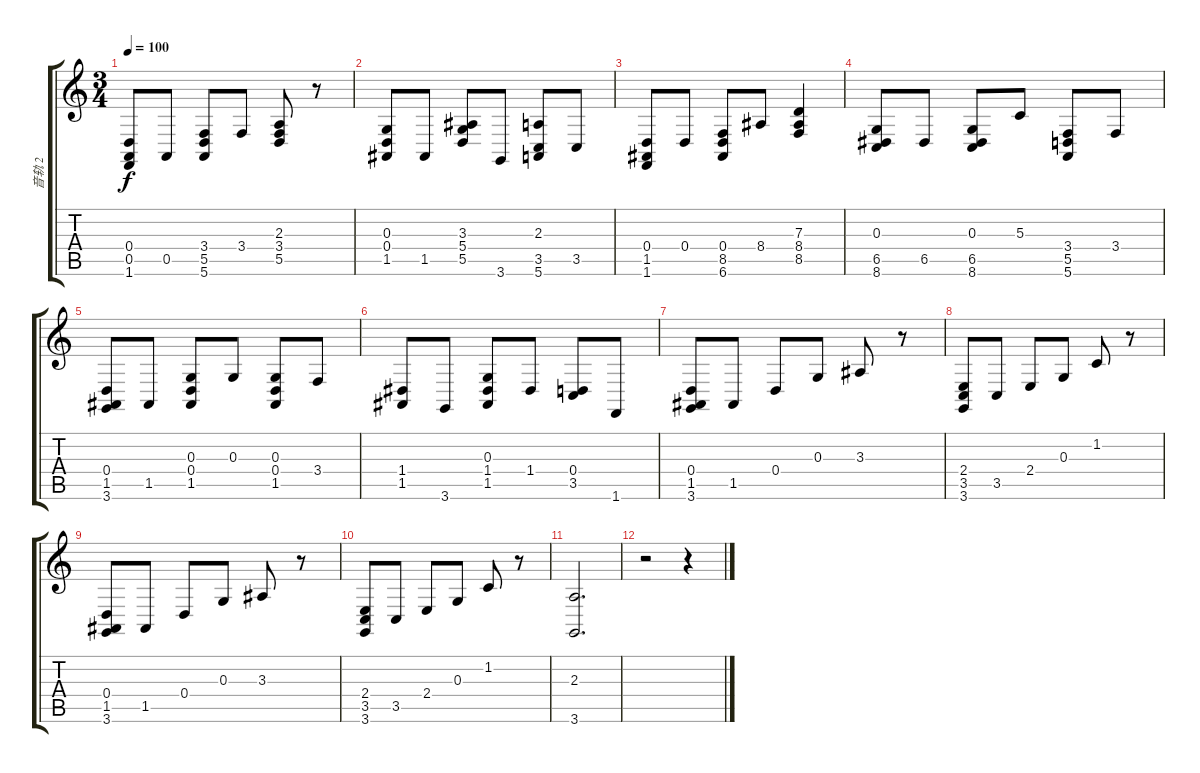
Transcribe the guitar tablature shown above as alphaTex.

\track ("音轨 2" "音轨 2") {instrument acousticgrandpiano}
\staff {score tabs}
\tuning (E4 B3 G3 D3 A2 E2) {hide}
\ts (3 4)
\tempo 100
\clef g2
\ks c
(0.4 0.5 1.6).8{dy f} 0.5.8 (3.4 5.5 5.6).8 3.4.8 (2.3 3.4 5.5).8 r.8 |
(0.3 0.4 1.5).8 1.5.8 (3.3 5.4 5.5).8 3.6.8 (2.3 3.5 5.6).8 3.5.8 |
(0.4 1.5 1.6).8 0.4.8 (0.4 8.5 6.6).8 8.4.8 (7.3 8.4 8.5).4 |
(0.3 6.5 8.6).8 6.5.8 (0.3 6.5 8.6).8 5.3.8 (3.4 5.5 5.6).8 3.4.8 |
(0.4 1.5 3.6).8 1.5.8 (0.3 0.4 1.5).8 0.3.8 (0.3 0.4 1.5).8 3.4.8 |
(1.4 1.5).8 3.6.8 (0.3 1.4 1.5).8 1.4.8 (0.4 3.5).8 1.6.8 |
(0.4 1.5 3.6).8 1.5.8 0.4.8 0.3.8 3.3.8 r.8 |
(2.4 3.5 3.6).8 3.5.8 2.4.8 0.3.8 1.2.8 r.8 |
(0.4 1.5 3.6).8 1.5.8 0.4.8 0.3.8 3.3.8 r.8 |
(2.4 3.5 3.6).8 3.5.8 2.4.8 0.3.8 1.2.8 r.8 |
(2.3 3.6).2{d} |
r.2 r.4
